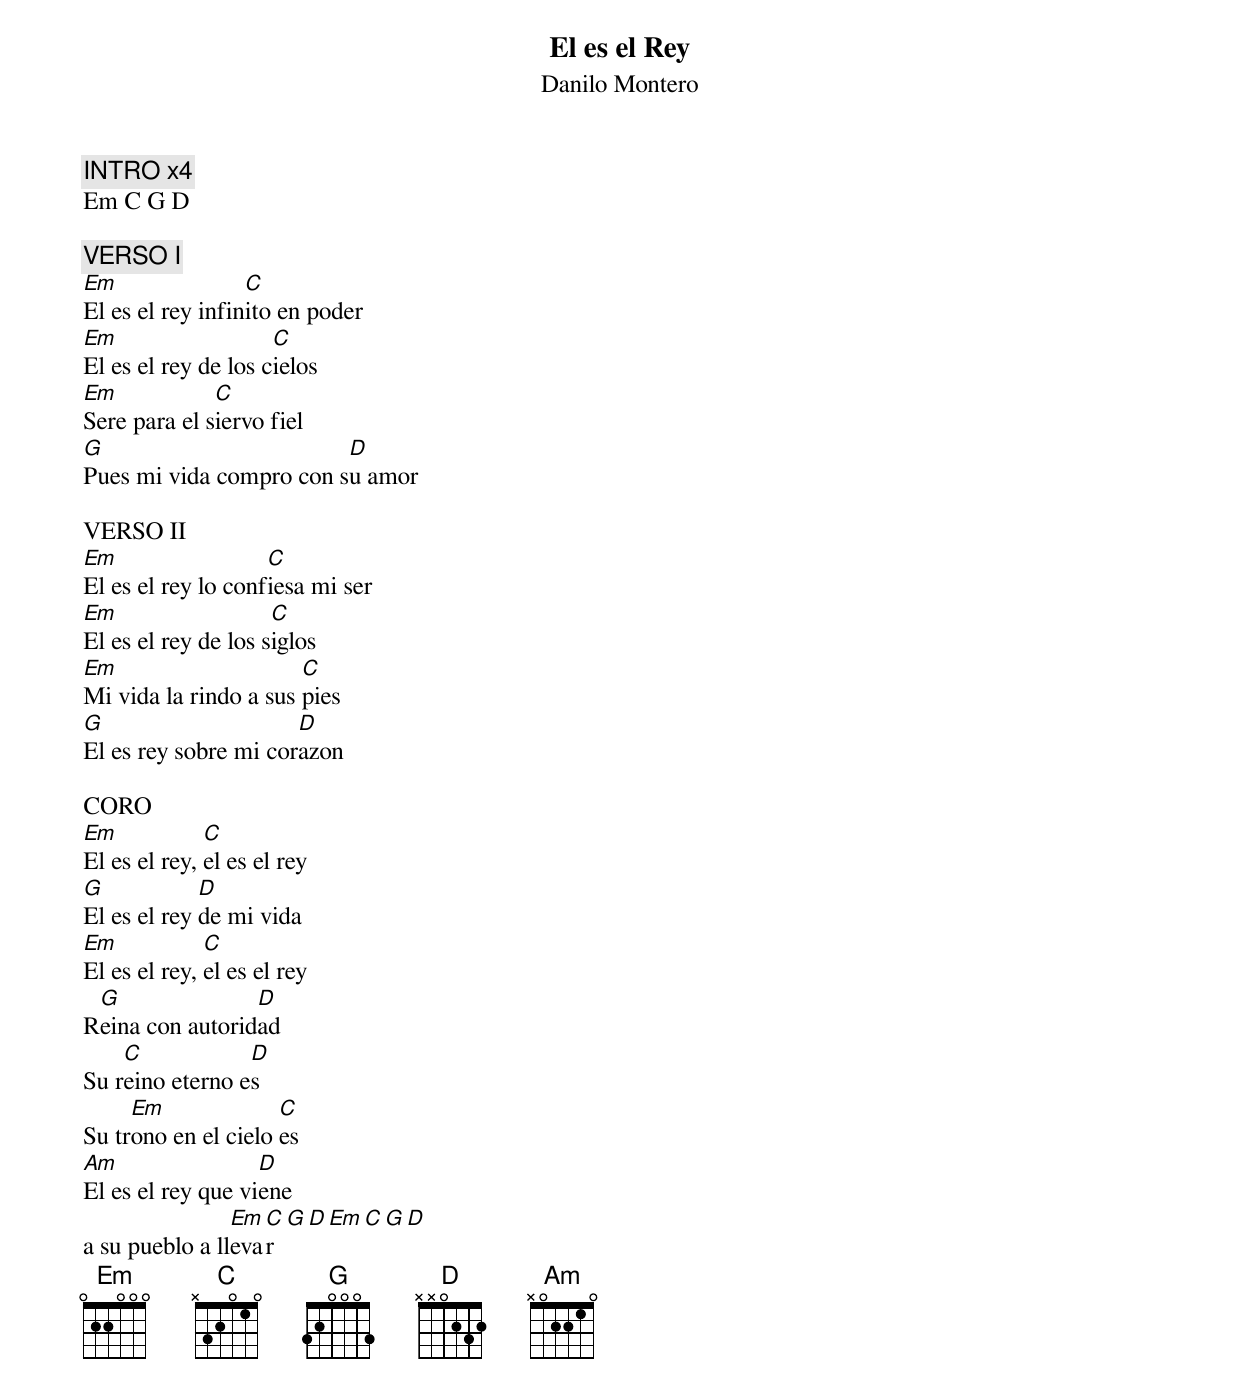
El es el Rey
Danilo Montero

INTRO x4
Em C G D

VERSO I
Em                C
El es el rey infinito en poder
Em                   C
El es el rey de los cielos
Em            C
Sere para el siervo fiel
G                        D
Pues mi vida compro con su amor

VERSO II
Em                  C
El es el rey lo confiesa mi ser
Em                   C
El es el rey de los siglos
Em                     C
Mi vida la rindo a sus pies
G                     D
El es rey sobre mi corazon

CORO
Em            C
El es el rey, el es el rey
G            D
El es el rey de mi vida
Em            C
El es el rey, el es el rey
 G               D
Reina con autoridad
    C            D
Su reino eterno es
     Em              C
Su trono en el cielo es
Am                 D
El es el rey que viene
                Em C G D Em C G D
a su pueblo a llevar
